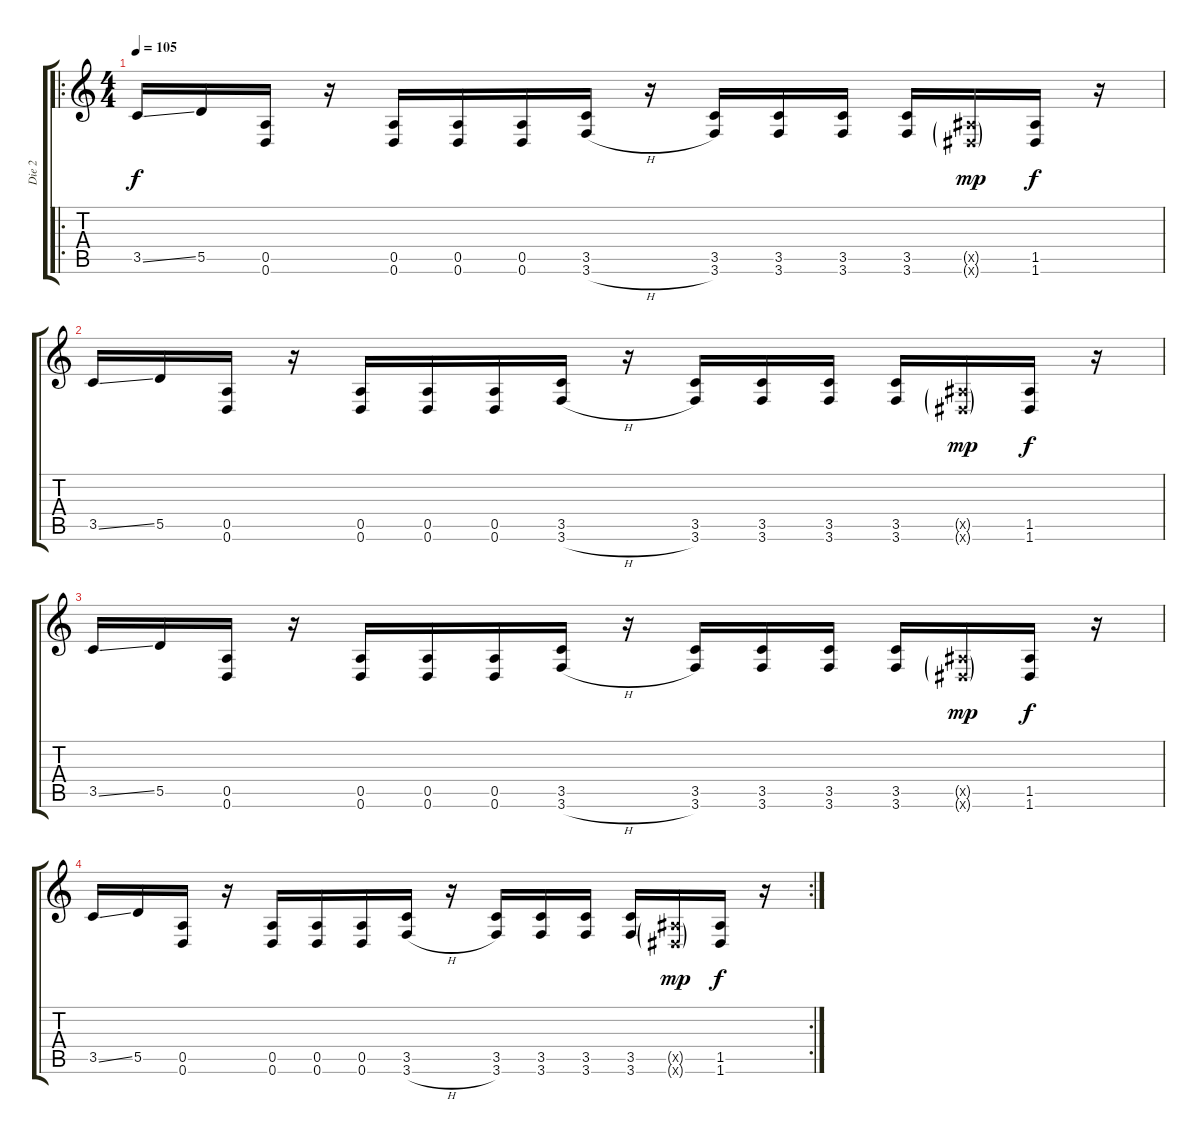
\track ("Die 2" "Die 2") {instrument overdrivenguitar}
\staff {score tabs}
\tuning (E4 B3 G3 D3 A2 D2) {hide}
\ro
\ts (4 4)
\tempo 105
\clef g2
\ks c
3.5{ss}.16{dy f} 5.5.16 (0.5 0.6).16 r.16 (0.5 0.6).16 (0.5 0.6).16 (0.5 0.6).16 (3.5 3.6{h}).16 r.16 (3.5 3.6).16 (3.5 3.6).16 (3.5 3.6).16 (3.5 3.6).16 (1.5{g x} 1.6{g x}).16{dy mp} (1.5 1.6).16{dy f} r.16 |
3.5{ss}.16 5.5.16 (0.5 0.6).16 r.16 (0.5 0.6).16 (0.5 0.6).16 (0.5 0.6).16 (3.5 3.6{h}).16 r.16 (3.5 3.6).16 (3.5 3.6).16 (3.5 3.6).16 (3.5 3.6).16 (1.5{g x} 1.6{g x}).16{dy mp} (1.5 1.6).16{dy f} r.16 |
3.5{ss}.16 5.5.16 (0.5 0.6).16 r.16 (0.5 0.6).16 (0.5 0.6).16 (0.5 0.6).16 (3.5 3.6{h}).16 r.16 (3.5 3.6).16 (3.5 3.6).16 (3.5 3.6).16 (3.5 3.6).16 (1.5{g x} 1.6{g x}).16{dy mp} (1.5 1.6).16{dy f} r.16 |
\rc 2
3.5{ss}.16 5.5.16 (0.5 0.6).16 r.16 (0.5 0.6).16 (0.5 0.6).16 (0.5 0.6).16 (3.5 3.6{h}).16 r.16 (3.5 3.6).16 (3.5 3.6).16 (3.5 3.6).16 (3.5 3.6).16 (1.5{g x} 1.6{g x}).16{dy mp} (1.5 1.6).16{dy f} r.16
